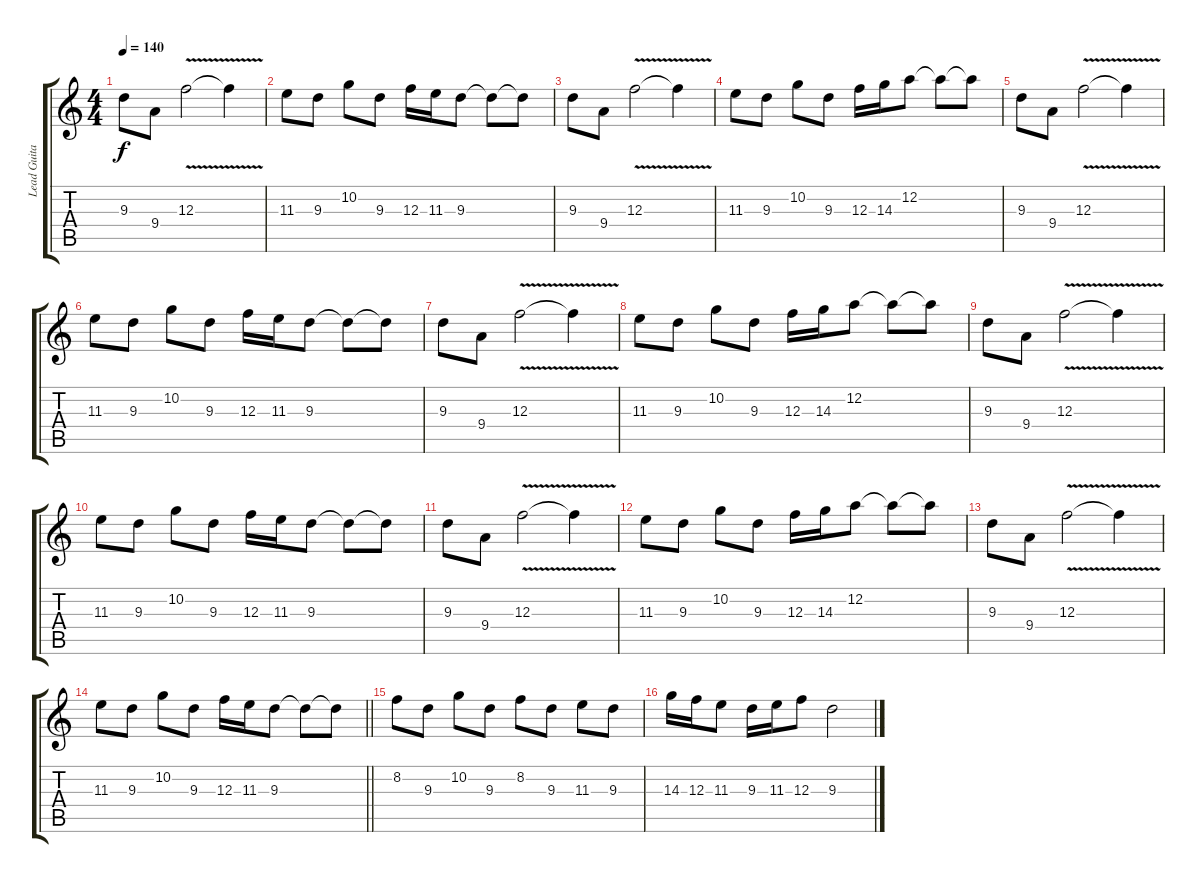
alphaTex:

\track ("Lead Guitar" "Lead Guita") {instrument distortionguitar}
\staff {score tabs}
\tuning (D4 A3 F3 C3 G2 D2) {hide}
\ts (4 4)
\tempo 140
\clef g2
\ks c
9.3.8{dy f instrument distortionguitar} 9.4.8 12.3{v}.2 12.3{t}.4 |
11.3.8 9.3.8 10.2.8 9.3.8 12.3.16 11.3.16 9.3.8 9.3{t}.8 9.3{t}.8 |
9.3.8 9.4.8 12.3{v}.2 12.3{t}.4 |
11.3.8 9.3.8 10.2.8 9.3.8 12.3.16 14.3.16 12.2.8 12.2{t}.8 12.2{t}.8 |
9.3.8 9.4.8 12.3{v}.2 12.3{t}.4 |
11.3.8 9.3.8 10.2.8 9.3.8 12.3.16 11.3.16 9.3.8 9.3{t}.8 9.3{t}.8 |
9.3.8 9.4.8 12.3{v}.2 12.3{t}.4 |
11.3.8 9.3.8 10.2.8 9.3.8 12.3.16 14.3.16 12.2.8 12.2{t}.8 12.2{t}.8 |
9.3.8 9.4.8 12.3{v}.2 12.3{t}.4 |
11.3.8 9.3.8 10.2.8 9.3.8 12.3.16 11.3.16 9.3.8 9.3{t}.8 9.3{t}.8 |
9.3.8 9.4.8 12.3{v}.2 12.3{t}.4 |
11.3.8 9.3.8 10.2.8 9.3.8 12.3.16 14.3.16 12.2.8 12.2{t}.8 12.2{t}.8 |
9.3.8 9.4.8 12.3{v}.2 12.3{t}.4 |
\barLineRight lightlight
11.3.8 9.3.8 10.2.8 9.3.8 12.3.16 11.3.16 9.3.8 9.3{t}.8 9.3{t}.8 |
\section ("" "")
8.2.8 9.3.8 10.2.8 9.3.8 8.2.8 9.3.8 11.3.8 9.3.8 |
14.3.16 12.3.16 11.3.8 9.3.16 11.3.16 12.3.8 9.3.2
